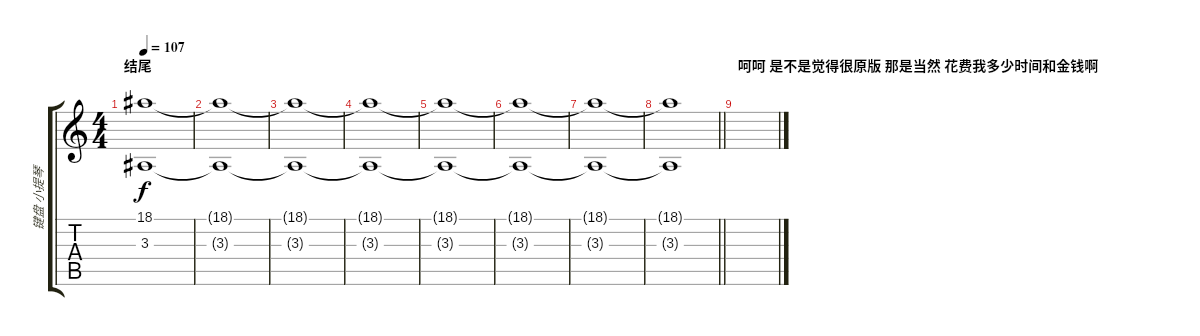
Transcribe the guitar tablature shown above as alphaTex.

\track ("键盘 小提琴" "键盘 小提琴") {instrument stringensemble1}
\staff {score tabs}
\tuning (E4 B3 G3 D3 A2 E2) {hide}
\ts (4 4)
\section ("" "结尾")
\tempo 107
\clef g2
\ks c
(18.1 3.3).1{dy f volume 3} |
(18.1{t} 3.3{t}).1 |
(18.1{t} 3.3{t}).1 |
(18.1{t} 3.3{t}).1 |
(18.1{t} 3.3{t}).1 |
(18.1{t} 3.3{t}).1 |
(18.1{t} 3.3{t}).1 |
\barLineRight lightlight
(18.1{t} 3.3{t}).1 |
\section ("" "呵呵 是不是觉得很原版 那是当然 花费我多少时间和金钱啊")
